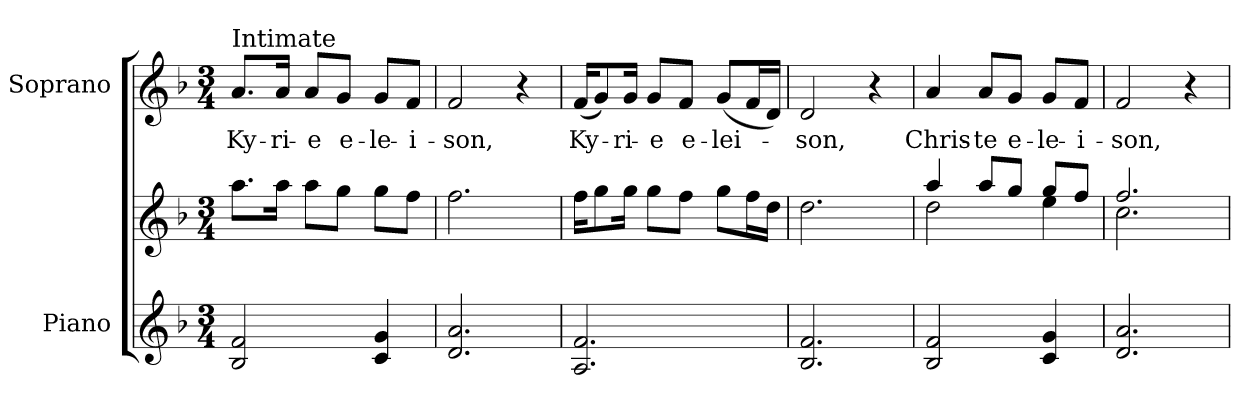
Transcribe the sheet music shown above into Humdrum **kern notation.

**kern	**kern	**kern	**text
*part2	*part2	*part1	*part1
*staff3	*staff2	*staff1	*staff1
*I"Piano	*	*I"Soprano	*
*I'Pno.	*	*I'S.	*
!!LO:PB:g=z
*clefG2	*clefG2	*clefG2	*
*k[b-]	*k[b-]	*k[b-]	*
*F:	*F:	*F:	*
*M3/4	*M3/4	*M3/4	*
=1	=1	=1	=1
!	!	!LO:TX:a:t=Intimate	!
!	!	!	!LO:LY:b:color=#000000
2B-i/ 2fi	8.aai\L	8.ai/L	Ky-
!	!	!	!LO:LY:b:color=#000000
.	16aai\Jk	16ai/Jk	-ri-
!	!	!	!LO:LY:b:color=#000000
.	8aai\L	8ai/L	-e
!	!	!	!LO:LY:b:color=#000000
.	8ggi\J	8gi/J	e-
!	!	!	!LO:LY:b:color=#000000
4ci/ 4gi	8ggi\L	8gi/L	-le-
!	!	!	!LO:LY:b:color=#000000
.	8ffi\J	8fi/J	-i-
=2	=2	=2	=2
!	!	!	!LO:LY:b:color=#000000
2.di/ 2.ai	2.ffi\	2fi/	-son,
.	.	4r	.
=3	=3	=3	=3
!	!	!	!LO:LY:b:color=#000000
2.Ai/ 2.fi	16ffi\KL	(16fi/KL	Ky-
.	8ggi\	8gi/)	.
!	!	!	!LO:LY:b:color=#000000
.	16ggi\Jk	16gi/Jk	-ri-
!	!	!	!LO:LY:b:color=#000000
.	8ggi\L	8gi/L	-e
!	!	!	!LO:LY:b:color=#000000
.	8ffi\J	8fi/J	e-
!	!	!	!LO:LY:b:color=#000000
.	8ggi\L	(8gi/L	-lei-
.	16ffi\L	16fi/L	.
.	16ddi\JJ	16di/JJ)	.
=4	=4	=4	=4
!	!	!	!LO:LY:b:color=#000000
2.B-i/ 2.fi	2.ddi\	2di/	-son,
.	.	4r	.
=5	=5	=5	=5
*	*^	*	*
!	!	!	!	!LO:LY:b:color=#000000
2B-i/ 2fi	4aai/	2ddi\	4ai/	Chris-
!	!	!	!	!LO:LY:b:color=#000000
.	8aai/L	.	8ai/L	-te
!	!	!	!	!LO:LY:b:color=#000000
.	8ggi/J	.	8gi/J	e-
!	!	!	!	!LO:LY:b:color=#000000
4ci/ 4gi	8ggi/L	4eei\	8gi/L	-le-
!	!	!	!	!LO:LY:b:color=#000000
.	8ffi/J	.	8fi/J	-i-
=6	=6	=6	=6	=6
!	!	!	!	!LO:LY:b:color=#000000
2.di/ 2.ai	2.ffi/	2.cci\	2fi/	-son,
.	.	.	4r	.
*	*v	*v	*	*
=	=	=	=
*-	*-	*-	*-
